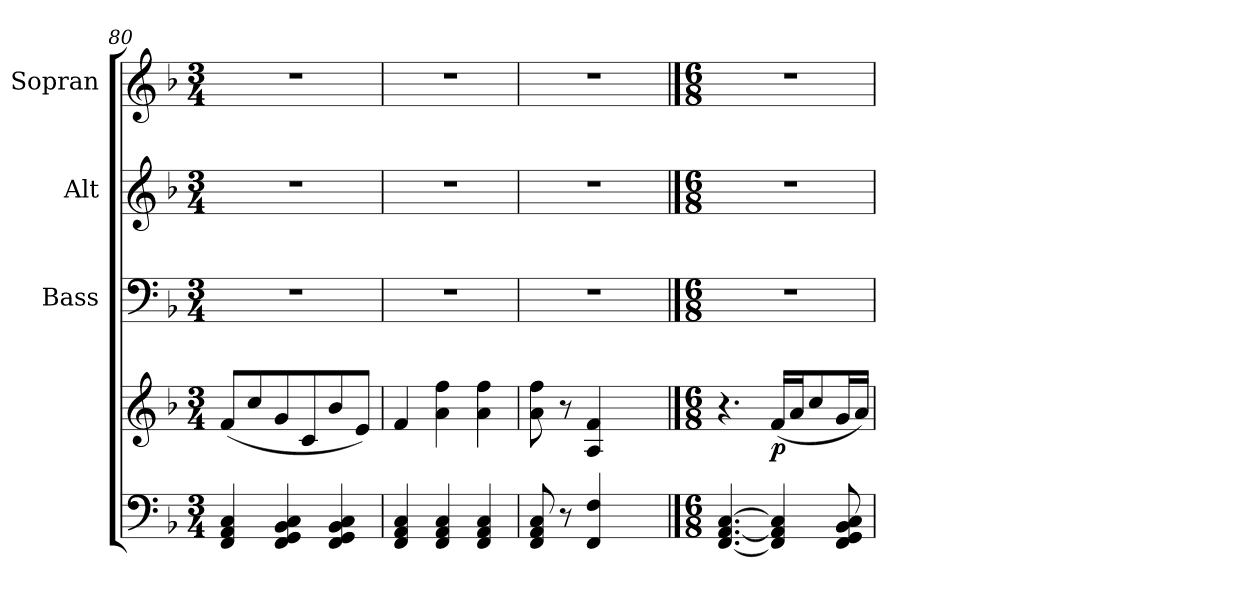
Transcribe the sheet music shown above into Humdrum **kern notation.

**kern	**kern	**dynam	**kern	**kern	**kern
*part4	*part4	*part4	*part3	*part2	*part1
*staff5	*staff4	*staff4/5	*staff3	*staff2	*staff1
*	*	*	*I"Bass	*I"Alt	*I"Sopran
*clefF4	*clefG2	*	*clefF4	*clefG2	*clefG2
*k[b-]	*k[b-]	*	*k[b-]	*k[b-]	*k[b-]
*F:	*F:	*	*F:	*F:	*F:
*M3/4	*M3/4	*	*M3/4	*M3/4	*M3/4
=80	=80	=80	=80	=80	=80
4FF/ 4AA/ 4C/	(<8f/L	.	2.r	2.r	2.r
.	8cc/	.	.	.	.
4FF/ 4GG/ 4BB-/ 4C/	8g/	.	.	.	.
.	8c/	.	.	.	.
4FF/ 4GG/ 4BB-/ 4C/	8b-/	.	.	.	.
.	8e/J)	.	.	.	.
=81	=81	=81	=81	=81	=81
4FF/ 4AA/ 4C/	4f/	.	2.r	2.r	2.r
4FF/ 4AA/ 4C/	4a\ 4ff\	.	.	.	.
4FF/ 4AA/ 4C/	4a\ 4ff\	.	.	.	.
=82	=82	=82	=82	=82	=82
8FF/ 8AA/ 8C/	8a\ 8ff\	.	2.r	2.r	2.r
8r	8r	.	.	.	.
4FF/ 4F/	4A/ 4f/	.	.	.	.
4ryy	4ryy	.	.	.	.
!!LO:PB:g=z
==83	==83	==83	==83	==83	==83
*M6/8	*M6/8	*	*M6/8	*M6/8	*M6/8
[4.FF/ [4.AA/ [4.C/	4.r	.	2.r	2.r	2.r
!	!	!LO:DY:b	!	!	!
4FF/] 4AA/] 4C/]	(<16f/LL	p	.	.	.
.	16a/J	.	.	.	.
.	8cc/	.	.	.	.
8FF/ 8GG/ 8BB-/ 8C/	16g/L	.	.	.	.
.	16a/JJ)	.	.	.	.
=	=	=	=	=	=
*-	*-	*-	*-	*-	*-
